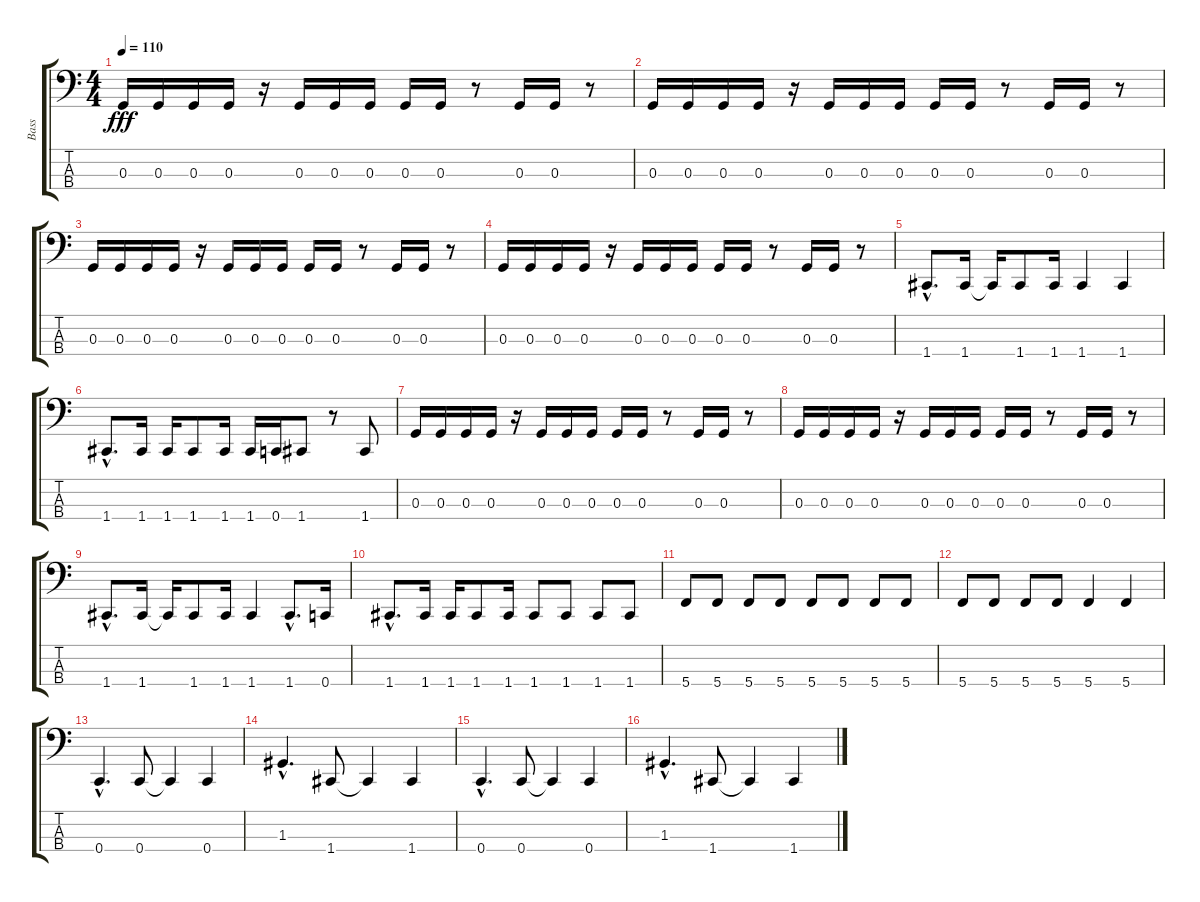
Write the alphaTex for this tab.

\track ("Bass" "Bass") {instrument electricbasspick}
\staff {score tabs}
\tuning (F2 C2 G1 C1) {hide}
\ts (4 4)
\tempo 110
\clef f4
\ks c
0.3.16{dy fff} 0.3.16 0.3.16 0.3.16 r.16 0.3.16 0.3.16 0.3.16 0.3.16 0.3.16 r.8 0.3.16 0.3.16 r.8 |
0.3.16 0.3.16 0.3.16 0.3.16 r.16 0.3.16 0.3.16 0.3.16 0.3.16 0.3.16 r.8 0.3.16 0.3.16 r.8 |
0.3.16 0.3.16 0.3.16 0.3.16 r.16 0.3.16 0.3.16 0.3.16 0.3.16 0.3.16 r.8 0.3.16 0.3.16 r.8 |
0.3.16 0.3.16 0.3.16 0.3.16 r.16 0.3.16 0.3.16 0.3.16 0.3.16 0.3.16 r.8 0.3.16 0.3.16 r.8 |
1.4{hac}.8{d} 1.4.16 1.4{t}.16 1.4.8 1.4.16 1.4.4 1.4.4 |
1.4{hac}.8{d} 1.4.16 1.4.16 1.4.8 1.4.16 1.4.16 0.4.16 1.4.8 r.8 1.4.8 |
0.3.16 0.3.16 0.3.16 0.3.16 r.16 0.3.16 0.3.16 0.3.16 0.3.16 0.3.16 r.8 0.3.16 0.3.16 r.8 |
0.3.16 0.3.16 0.3.16 0.3.16 r.16 0.3.16 0.3.16 0.3.16 0.3.16 0.3.16 r.8 0.3.16 0.3.16 r.8 |
1.4{hac}.8{d} 1.4.16 1.4{t}.16 1.4.8 1.4.16 1.4.4 1.4{hac}.8{d} 0.4.16 |
1.4{hac}.8{d} 1.4.16 1.4.16 1.4.8 1.4.16 1.4.8 1.4.8 1.4.8 1.4.8 |
5.4.8 5.4.8 5.4.8 5.4.8 5.4.8 5.4.8 5.4.8 5.4.8 |
5.4.8 5.4.8 5.4.8 5.4.8 5.4.4 5.4.4 |
0.4{hac}.4{d} 0.4.8 0.4{t}.4 0.4.4 |
1.3{hac}.4{d} 1.4.8 1.4{t}.4 1.4.4 |
0.4{hac}.4{d} 0.4.8 0.4{t}.4 0.4.4 |
1.3{hac}.4{d} 1.4.8 1.4{t}.4 1.4.4
